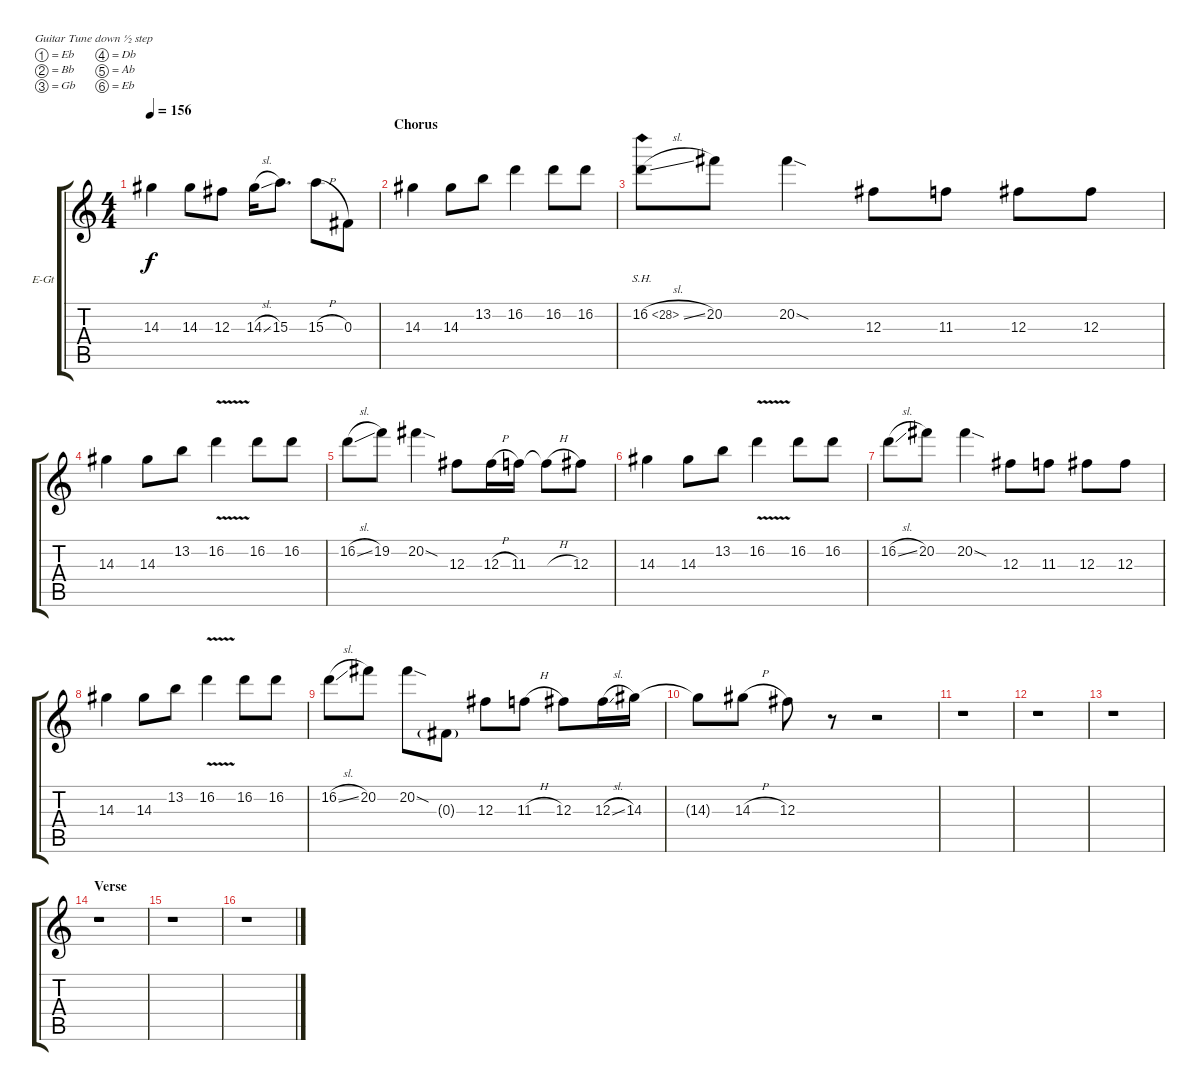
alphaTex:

\bracketExtendMode groupsimilarinstruments
\firstSystemTrackNameOrientation horizontal
\otherSystemsTrackNameOrientation horizontal
\track ("Guitar 2" "E-Gt") {instrument distortionguitar}
\staff {score tabs}
\tuning (Eb4 Bb3 Gb3 Db3 Ab2 Eb2)
\ts (4 4)
\tempo 156
\clef g2
\scale
1.03909
\ks c
14.3.4{dy f} 14.3.8 12.3.8 14.3{sl}.16 15.3.8{d} 15.3{h}.8 0.3.8 |
\section ("" "Chorus")
\scale
0.960908 14.3.4 14.3.8 13.2.8 16.2.4 16.2.8 16.2.8 |
\scale
1.03909 16.2{sh 12 sl}.8 20.2.8 20.2{sod}.4 12.3.8 11.3.8 12.3.8 12.3.8 |
\scale
0.960908 14.3.4 14.3.8 13.2.8 16.2{v}.4 16.2.8 16.2.8 |
\scale
1.03909 16.2{sl}.8 19.2.8 20.2{sod}.4 12.3.8 12.3{h}.16 11.3.16 11.3{h t}.8 12.3.8 |
\scale
0.960908 14.3.4 14.3.8 13.2.8 16.2{v}.4 16.2.8 16.2.8 |
\scale
1.03909 16.2{sl}.8 20.2.8 20.2{sod}.4 12.3.8 11.3.8 12.3.8 12.3.8 |
\scale
0.960908 14.3.4 14.3.8 13.2.8 16.2{v}.4 16.2.8 16.2.8 |
\scale
1.03909 16.2{sl}.8 20.2.8 20.2{sod}.8 0.3{g}.8 12.3.8 11.3{h}.8 12.3.8 12.3{sl}.16 14.3.16 |
\scale
0.960908 14.3{t}.8 14.3{h}.8 12.3.8 r.8 r.2 |
\scale
1.03909 r.1 |
\scale
0.960908 r.1 |
\scale
1.03909 r.1 |
\section ("" "Verse")
\scale
0.960908 r.1 |
\scale
1.03909 r.1 |
\scale
0.960908 r.1
